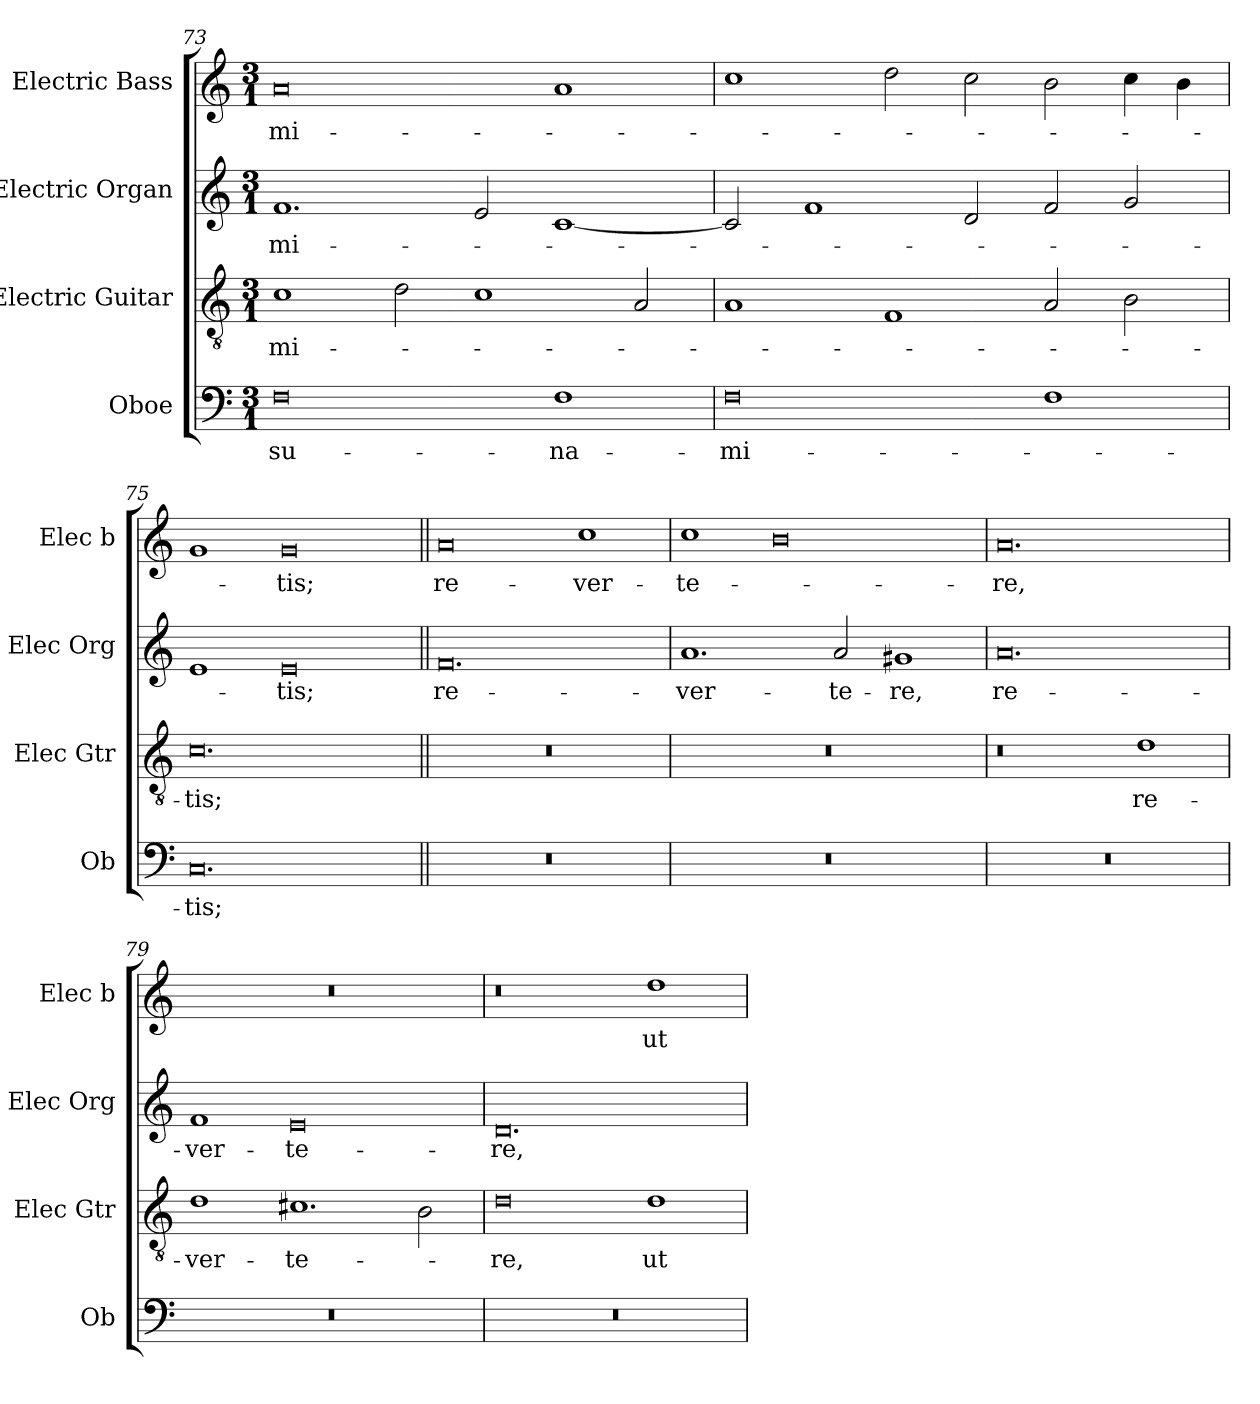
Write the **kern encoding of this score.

**kern	**text	**kern	**text	**kern	**text	**kern	**text
*part4	*part4	*part3	*part3	*part2	*part2	*part1	*part1
*staff4	*staff4	*staff3	*staff3	*staff2	*staff2	*staff1	*staff1
*I"Oboe	*	*I"Electric Guitar	*	*I"Electric Organ	*	*I"Electric Bass	*
*I'Ob	*	*I'Elec Gtr	*	*I'Elec Org	*	*I'Elec b	*
*clefF4	*	*clefGv2	*	*clefG2	*	*clefG2	*
*M3/1	*	*M3/1	*	*M3/1	*	*M3/1	*
=73	=73	=73	=73	=73	=73	=73	=73
!	!LO:LY:b	!	!LO:LY:b	!	!LO:LY:b	!	!LO:LY:b
0F	su-	1c	-mi-	1.f	-mi-	0a	-mi-
.	.	2d\	.	.	.	.	.
.	.	1c	.	2e/	.	.	.
!	!LO:LY:b	!	!	!	!	!	!
1F	-na-	.	.	[1c	.	1a	.
.	.	2A/	.	.	.	.	.
!!LO:LB:g=z
=74	=74	=74	=74	=74	=74	=74	=74
!	!LO:LY:b	!	!	!	!	!	!
0F	-mi-	1A	.	2c/]	.	1cc	.
.	.	.	.	1f	.	.	.
.	.	1F	.	.	.	2dd\	.
.	.	.	.	2d/	.	2cc\	.
1F	.	2A/	.	2f/	.	2b\	.
.	.	2B\	.	2g/	.	4cc\	.
.	.	.	.	.	.	4b\	.
=75	=75	=75	=75	=75	=75	=75	=75
!	!LO:LY:b	!	!LO:LY:b	!	!	!	!
0.C	-tis;	0.c	-tis;	1e	.	1g	.
!	!	!	!	!	!LO:LY:b	!	!LO:LY:b
.	.	.	.	0e	-tis;	0g	-tis;
=76||	=76||	=76||	=76||	=76||	=76||	=76||	=76||
!	!	!	!	!	!LO:LY:b	!	!LO:LY:b
0.r	.	0.r	.	0.f	re-	0a	re-
!	!	!	!	!	!	!	!LO:LY:b
.	.	.	.	.	.	1cc	-ver-
=77	=77	=77	=77	=77	=77	=77	=77
!	!	!	!	!	!LO:LY:b	!	!LO:LY:b
0.r	.	0.r	.	1.a	-ver-	1cc	-te-
.	.	.	.	.	.	0b	.
!	!	!	!	!	!LO:LY:b	!	!
.	.	.	.	2a/	-te-	.	.
!	!	!	!	!	!LO:LY:b	!	!
.	.	.	.	1g#X	-re,	.	.
=78	=78	=78	=78	=78	=78	=78	=78
!	!	!	!	!	!LO:LY:b	!	!LO:LY:b
0.r	.	0r	.	0.a	re-	0.a	-re,
!	!	!	!LO:LY:b	!	!	!	!
.	.	1d	re-	.	.	.	.
=79	=79	=79	=79	=79	=79	=79	=79
!	!	!	!LO:LY:b	!	!LO:LY:b	!	!
0.r	.	1d	-ver-	1f	-ver-	0.r	.
!	!	!	!LO:LY:b	!	!LO:LY:b	!	!
.	.	1.c#X	-te-	0e	-te-	.	.
.	.	2B\	.	.	.	.	.
!!LO:LB:g=z
=80	=80	=80	=80	=80	=80	=80	=80
!	!	!	!LO:LY:b	!	!LO:LY:b	!	!
0.r	.	0d	-re,	0.d	-re,	0r	.
!	!	!	!LO:LY:b	!	!	!	!LO:LY:b
.	.	1d	ut	.	.	1dd	ut
=	=	=	=	=	=	=	=
*-	*-	*-	*-	*-	*-	*-	*-
